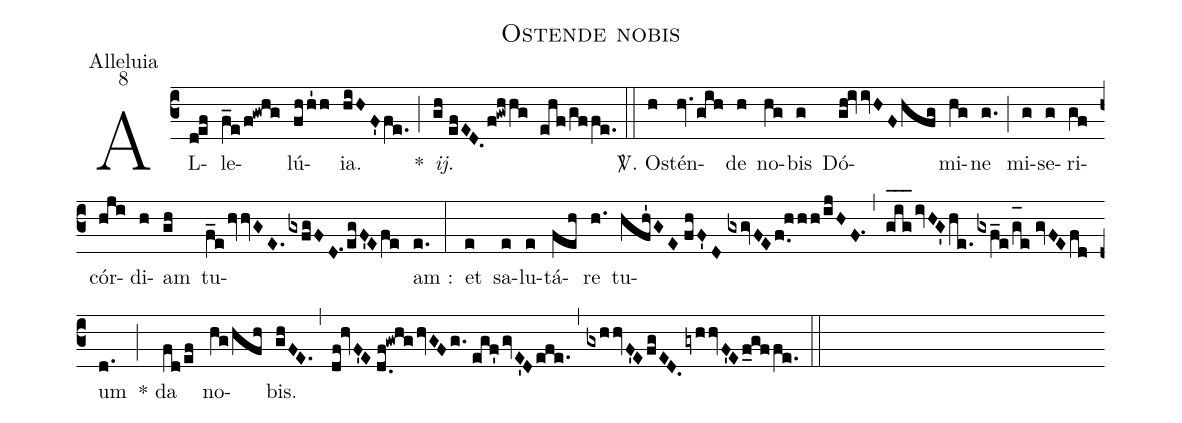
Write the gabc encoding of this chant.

name:Ostende nobis;
office-part:Alleluia;
mode:8;
%%
(c3) AL(def)le(f_e/f!gwhg)lú(fhh'1h){ia}.(hiHF'fe.) <clear>*(;) <i>ij.</i>(gh//efED.f!gwhhg ehf/gffe.) (::) <sp>V/</sp>. Os(h)tén(hv.gih)de(h) no(hg)bis(g) Dó(gh!ivvHFhfg)mi(hg)ne(g.) (;) mi(g)se(g)ri(gf)cór(hji)di(h)am(gh) tu(f_ehvvGE.gxfgFD.1egF'Efe)am :(e.) (:) et(e) sa(e)lu(e)tá(feh)re(h.) tu(hfh'GE//fhF'D//gxgvFEf.0/[-1.5]hhh/ijHF.1)(,)(g_[oh:h]i_[oh:h]g_[oh:h]ivHG'he.gxf_e/g_[oh:h]e//gvFEfd)um(d.) (;) * da(fd/ef) no(hg/hfh)bis.(ghFE.) (,) (df!hvF'E//d.0f!gwhghvGFg.//egf'gvE'Defe.) (,) (gxhhvF'EfgED.gyhhvF'Ef_gffe.) (::)
